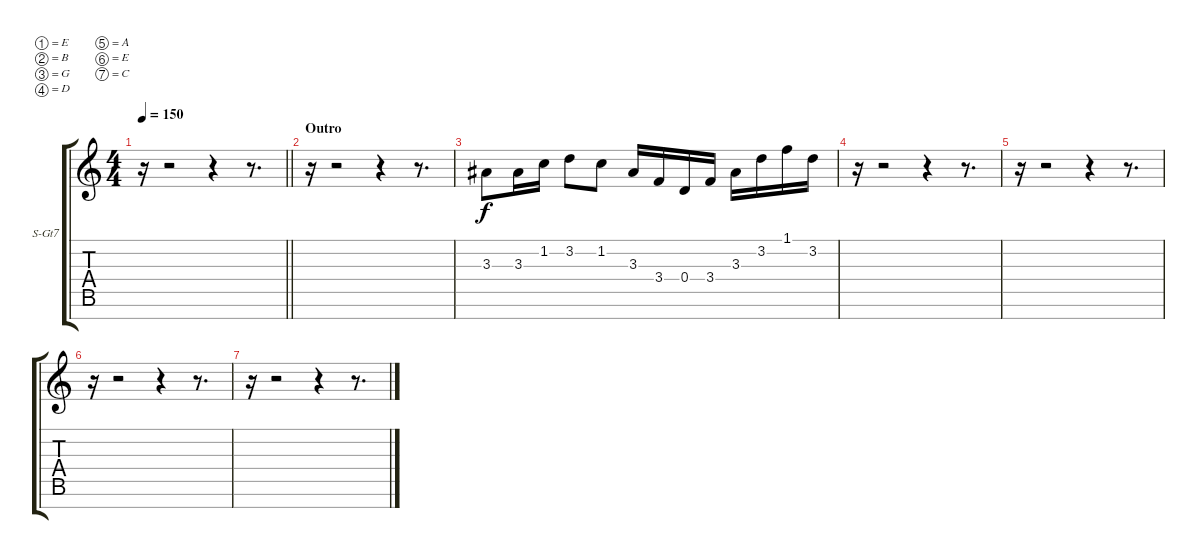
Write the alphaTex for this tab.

\bracketExtendMode groupsimilarinstruments
\firstSystemTrackNameOrientation horizontal
\otherSystemsTrackNameOrientation horizontal
\track ("Vibraphone (Mumbo)" "S-Gt7") {instrument vibraphone}
\staff {score tabs}
\tuning (E4 B3 G3 D3 A2 E2 C-1)
\displaytranspose 12
\ts (4 4)
\tempo 150
\clef g2
\barLineRight lightlight
\ks c
r.16{dy f} r.2 r.4 r.8{d} |
\section ("" "Outro")
r.16 r.2 r.4 r.8{d} |
3.3.8 3.3.16 1.2.16 3.2.8 1.2.8 3.3.16 3.4.16 0.4.16 3.4.16 3.3.16 3.2.16 1.1.16 3.2.16 |
r.16 r.2 r.4 r.8{d} |
r.16 r.2 r.4 r.8{d} |
r.16 r.2 r.4 r.8{d} |
r.16 r.2 r.4 r.8{d}
